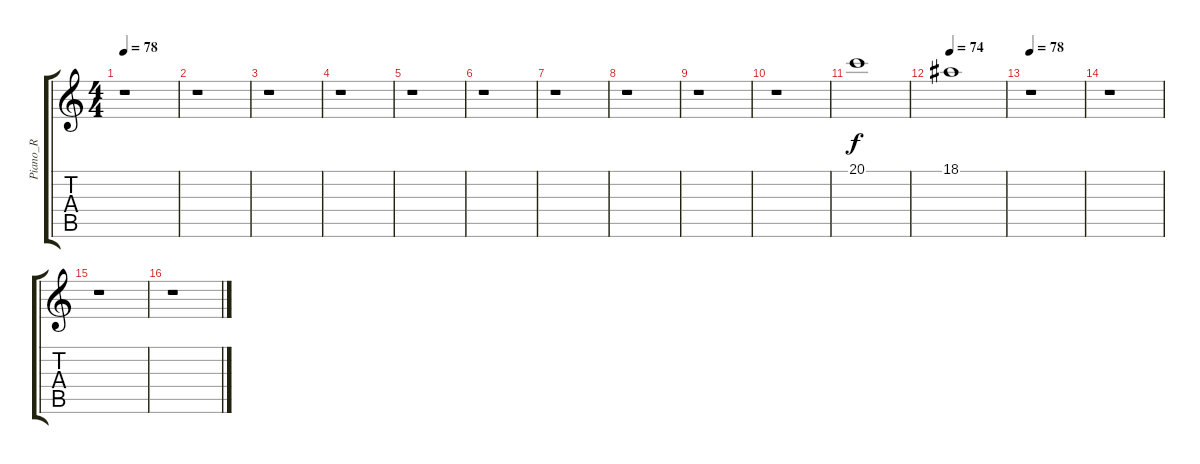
\track ("Piano_R" "Piano_R") {instrument stringensemble1}
\staff {score tabs}
\tuning (E4 B3 G3 D3 A2 E2) {hide}
\ts (4 4)
\tempo 78
\clef g2
\ks c
r.1{dy f instrument stringensemble1} |
r.1 |
r.1 |
r.1 |
r.1 |
r.1 |
r.1 |
r.1 |
r.1 |
r.1 |
20.1.1 |
\tempo 74
18.1.1 |
\tempo 78
r.1 |
r.1 |
r.1 |
r.1
